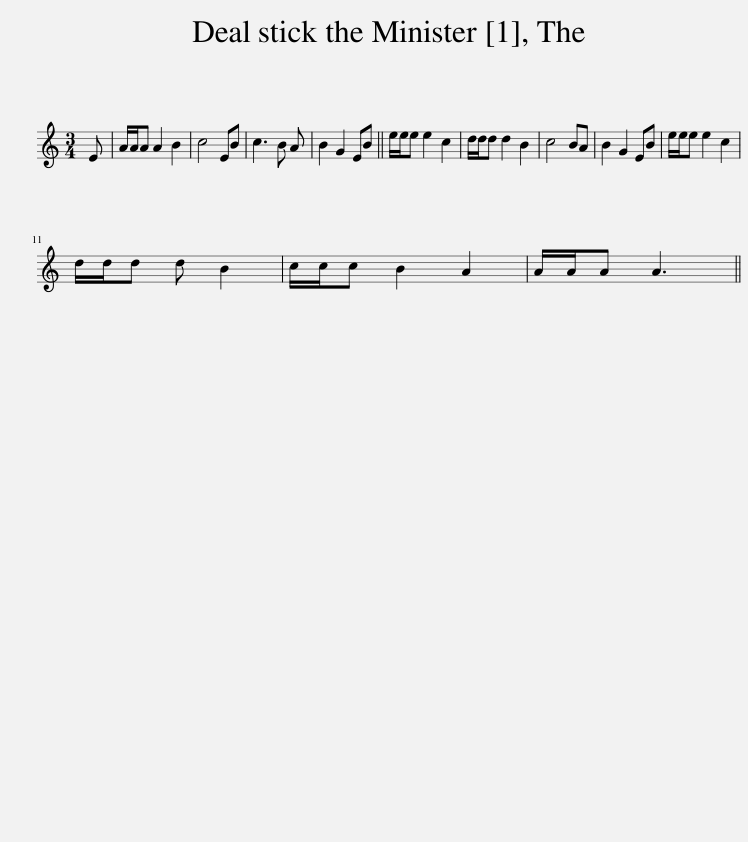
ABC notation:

X:1
L:1/8
M:3/4
I:linebreak $
K:C
V:1 treble
V:1
 E | A/A/A A2 B2 | c4 EB | c3 B A | B2 G2 EB || %5
 e/e/e e2 c2 | d/d/d d2 B2 | c4 BA | B2 G2 EB | e/e/e e2 c2 |$ %10
 d/d/d d B2 | c/c/c B2 A2 | A/A/A A3 || %13
